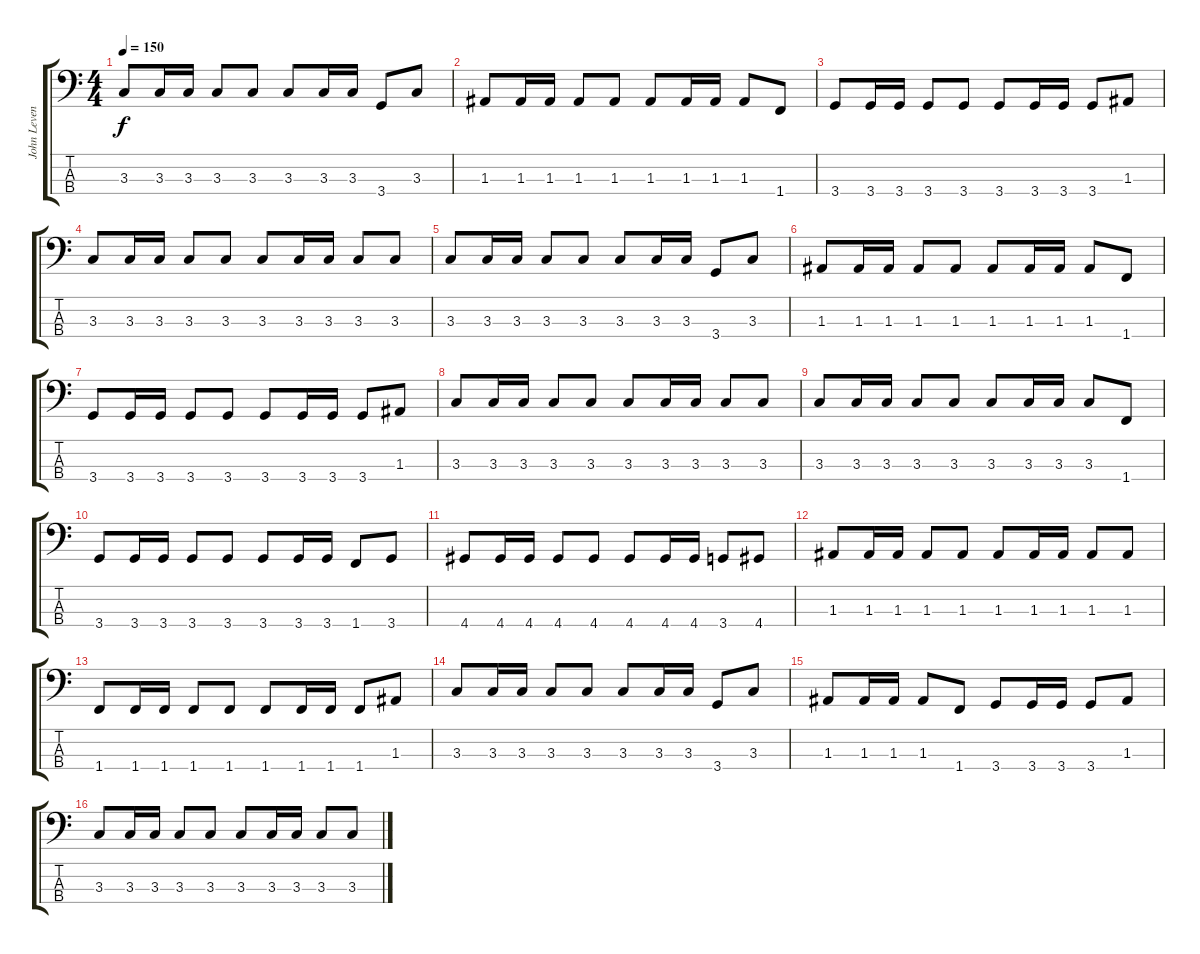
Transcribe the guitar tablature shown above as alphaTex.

\track ("John Leven" "John Leven") {instrument electricbasspick}
\staff {score tabs}
\tuning (G2 D2 A1 E1) {hide}
\ts (4 4)
\tempo 150
\clef f4
\ks c
3.3.8{dy f} 3.3.16 3.3.16 3.3.8 3.3.8 3.3.8 3.3.16 3.3.16 3.4.8 3.3.8 |
1.3.8 1.3.16 1.3.16 1.3.8 1.3.8 1.3.8 1.3.16 1.3.16 1.3.8 1.4.8 |
3.4.8 3.4.16 3.4.16 3.4.8 3.4.8 3.4.8 3.4.16 3.4.16 3.4.8 1.3.8 |
3.3.8 3.3.16 3.3.16 3.3.8 3.3.8 3.3.8 3.3.16 3.3.16 3.3.8 3.3.8 |
3.3.8 3.3.16 3.3.16 3.3.8 3.3.8 3.3.8 3.3.16 3.3.16 3.4.8 3.3.8 |
1.3.8 1.3.16 1.3.16 1.3.8 1.3.8 1.3.8 1.3.16 1.3.16 1.3.8 1.4.8 |
3.4.8 3.4.16 3.4.16 3.4.8 3.4.8 3.4.8 3.4.16 3.4.16 3.4.8 1.3.8 |
3.3.8 3.3.16 3.3.16 3.3.8 3.3.8 3.3.8 3.3.16 3.3.16 3.3.8 3.3.8 |
3.3.8 3.3.16 3.3.16 3.3.8 3.3.8 3.3.8 3.3.16 3.3.16 3.3.8 1.4.8 |
3.4.8 3.4.16 3.4.16 3.4.8 3.4.8 3.4.8 3.4.16 3.4.16 1.4.8 3.4.8 |
4.4.8 4.4.16 4.4.16 4.4.8 4.4.8 4.4.8 4.4.16 4.4.16 3.4.8 4.4.8 |
1.3.8 1.3.16 1.3.16 1.3.8 1.3.8 1.3.8 1.3.16 1.3.16 1.3.8 1.3.8 |
1.4.8 1.4.16 1.4.16 1.4.8 1.4.8 1.4.8 1.4.16 1.4.16 1.4.8 1.3.8 |
3.3.8 3.3.16 3.3.16 3.3.8 3.3.8 3.3.8 3.3.16 3.3.16 3.4.8 3.3.8 |
1.3.8 1.3.16 1.3.16 1.3.8 1.4.8 3.4.8 3.4.16 3.4.16 3.4.8 1.3.8 |
3.3.8 3.3.16 3.3.16 3.3.8 3.3.8 3.3.8 3.3.16 3.3.16 3.3.8 3.3.8
